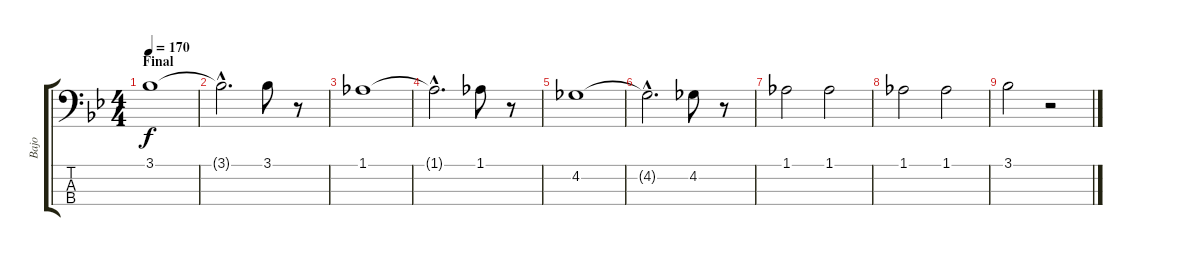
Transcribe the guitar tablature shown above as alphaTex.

\track ("Bajo" "Bajo") {instrument electricbassfinger}
\staff {score tabs}
\tuning (G2 D2 A1 E1) {hide}
\ts (4 4)
\section ("" "Final")
\tempo 170
\clef f4
\ks gminor
3.1.1{dy f} |
3.1{hac t}.2{d} 3.1.8 r.8 |
1.1.1 |
1.1{hac t}.2{d} 1.1.8 r.8 |
4.2.1 |
4.2{hac t}.2{d} 4.2.8 r.8 |
1.1.2 1.1.2 |
1.1.2 1.1.2 |
3.1.2 r.2
